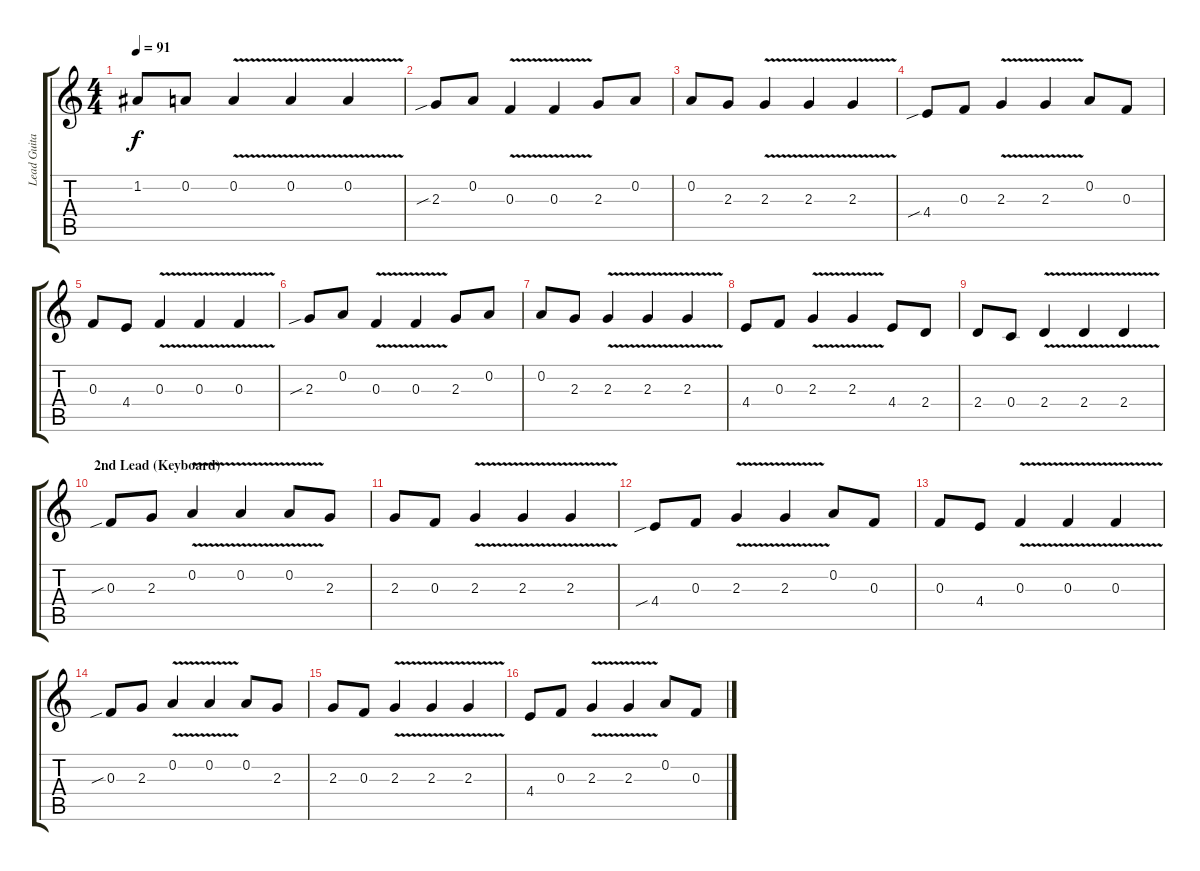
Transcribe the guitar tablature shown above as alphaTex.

\track ("Lead Guitar (Demir)" "Lead Guita") {instrument overdrivenguitar}
\staff {score tabs}
\tuning (D4 A3 F3 C3 G2 D2) {hide}
\ts (4 4)
\tempo 91
\clef g2
\ks c
1.2.8{dy f} 0.2.8 0.2{v}.4 0.2{v}.4 0.2{v}.4 |
2.3{sib}.8 0.2.8 0.3{v}.4 0.3{v}.4 2.3.8 0.2.8 |
0.2.8 2.3.8 2.3{v}.4 2.3{v}.4 2.3{v}.4 |
4.4{sib}.8 0.3.8 2.3{v}.4 2.3{v}.4 0.2.8 0.3.8 |
0.3.8 4.4.8 0.3{v}.4 0.3{v}.4 0.3{v}.4 |
2.3{sib}.8 0.2.8 0.3{v}.4 0.3{v}.4 2.3.8 0.2.8 |
0.2.8 2.3.8 2.3{v}.4 2.3{v}.4 2.3{v}.4 |
4.4.8 0.3.8 2.3{v}.4 2.3{v}.4 4.4.8 2.4.8 |
2.4.8 0.4.8 2.4{v}.4 2.4{v}.4 2.4{v}.4 |
\section ("" "2nd Lead (Keyboard)")
0.3{sib}.8 2.3.8 0.2{v}.4 0.2{v}.4 0.2{v}.8 2.3.8 |
2.3.8 0.3.8 2.3{v}.4 2.3{v}.4 2.3{v}.4 |
4.4{sib}.8 0.3.8 2.3{v}.4 2.3{v}.4 0.2.8 0.3.8 |
0.3.8 4.4.8 0.3{v}.4 0.3{v}.4 0.3{v}.4 |
0.3{sib}.8 2.3.8 0.2{v}.4 0.2{v}.4 0.2.8 2.3.8 |
2.3.8 0.3.8 2.3{v}.4 2.3{v}.4 2.3{v}.4 |
4.4.8 0.3.8 2.3{v}.4 2.3{v}.4 0.2.8 0.3.8
